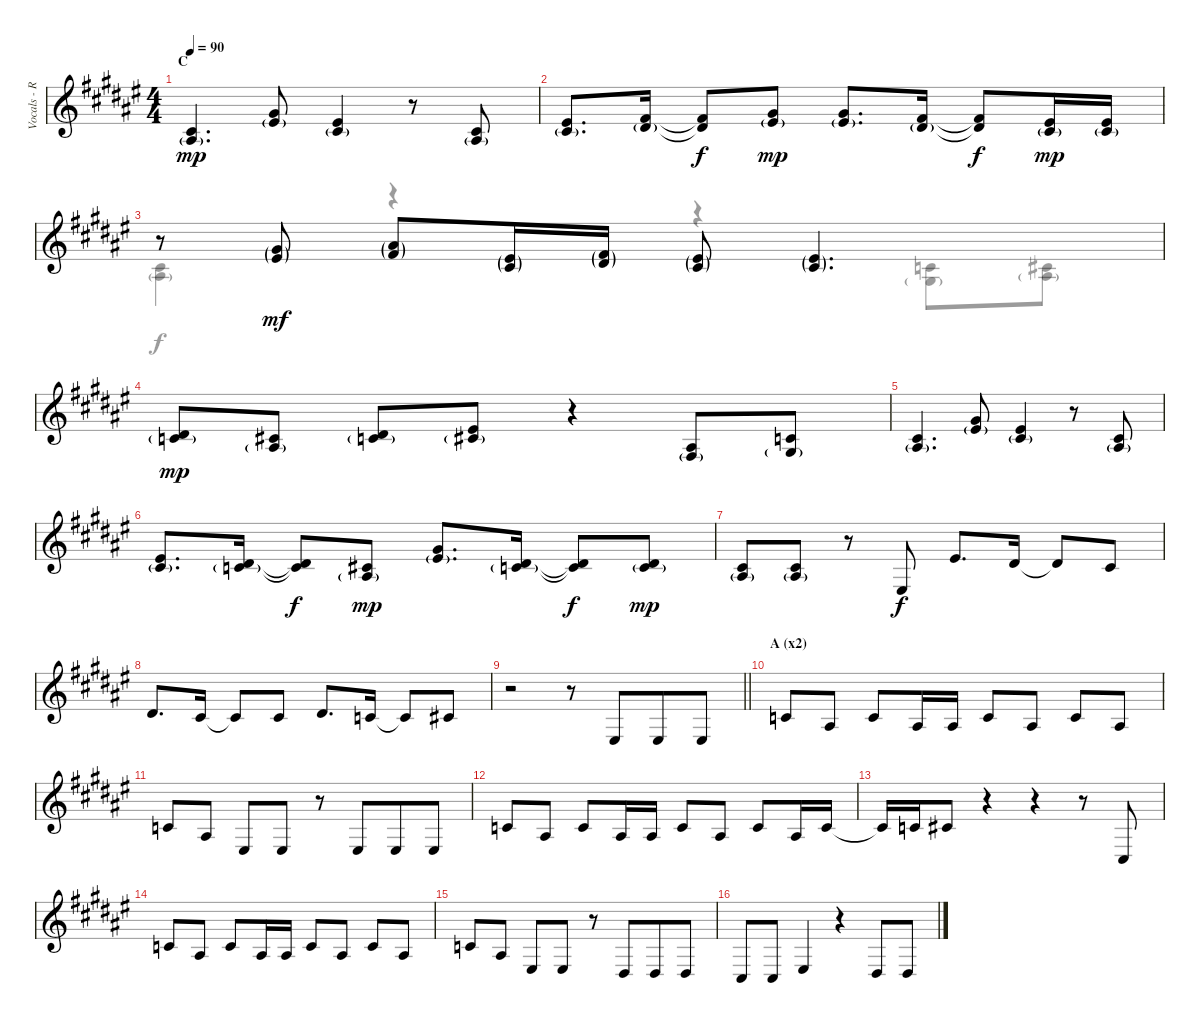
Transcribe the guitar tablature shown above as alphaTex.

\track ("Vocals - Ruki" "Vocals - R") {instrument lead6voice}
\staff {score}
\tuning (B3 Gb3 D3 A2 E2 B1) {hide}
\voice
\ts (4 4)
\section ("" "C")
\tempo 90
\clef g2
\ks f#
(2.1 4.2{g}).4{d dy mp} (9.1 11.2{g}).8 (6.1 7.2{g}).4 r.8 (2.1 4.2{g}).8 |
(6.1 7.2{g}).8{d} (7.1 9.2{g}).16 (7.1{t} 9.2{t}).8{dy f} (9.1 11.2{g}).8{dy mp} (9.1 11.2{g}).8{d} (7.1 9.2{g}).16 (7.1{t} 9.2{t}).8{dy f} (6.1 7.2{g}).16{dy mp} (6.1 7.2{g}).16 |
r.8 (9.1{g} 11.2{g}).8{dy mf} (11.1{g} 12.2{g}).8 (6.1{g} 7.2{g}).16 (7.1{g} 9.2{g}).16 (6.1{g} 7.2{g}).8 (6.1{g} 7.2{g}).4{d} |
(4.1 6.2{g}).8{dy mp} (2.1 4.2{g}).8 (4.1 6.2{g}).8 (6.1 7.2{g}).8 r.4 (4.2 4.3{g}).8 (1.1 2.2{g}).8 |
(2.1 4.2{g}).4{d} (9.1 11.2{g}).8 (6.1 7.2{g}).4 r.8 (2.1 4.2{g}).8 |
(6.1 7.2{g}).8{d} (4.1 6.2{g}).16 (4.1{t} 6.2{t}).8{dy f} (2.1 4.2{g}).8{dy mp} (9.1 11.2{g}).8{d} (4.1 6.2{g}).16 (4.1{t} 6.2{t}).8{dy f} (4.1 6.2{g}).8{dy mp} |
(2.1 4.2{g}).8 (2.1 4.2{g}).8 r.8 3.3.8{dy f} 6.1.8{d} 4.1.16 4.1{t}.8 2.1.8 |
4.1.8{d} 2.1.16 2.1{t}.8 2.1.8 4.1.8{d} 1.1.16 1.1{t}.8 2.1.8 |
\barLineRight lightlight
r.2 r.8 3.3.8{beam merge} 3.3.8 3.3.8 |
\section ("" "A (x2)")
1.1.8 4.2.8 1.1.8 4.2.16 4.2.16 1.1.8 4.2.8 1.1.8 4.2.8 |
1.1.8 4.2.8 3.3.8 3.3.8 r.8 3.3.8{beam merge} 3.3.8 3.3.8 |
1.1.8 4.2.8 1.1.8 4.2.16 4.2.16 1.1.8 4.2.8 1.1.8 4.2.16 1.1.16 |
1.1{t}.16 1.1.16 2.1.8 r.4 r.4 r.8 4.4.8 |
1.1.8 4.2.8 1.1.8 4.2.16 4.2.16 1.1.8 4.2.8 1.1.8 4.2.8 |
1.1.8 4.2.8 3.3.8 3.3.8 r.8 1.3.8{beam merge} 1.3.8 1.3.8 |
4.4.8 4.4.8 3.3.4 r.4 1.3.8 1.3.8
\voice
\clef g2
\ottava regular
\simile none
\ks f#
|
|
(2.1 4.2{g}).4 r.4 r.4 (1.1 2.2{g}).8 (2.1 4.2{g}).8 |
|
|
|
|
|
\barLineRight lightlight
|
|
|
|
|
|
|
